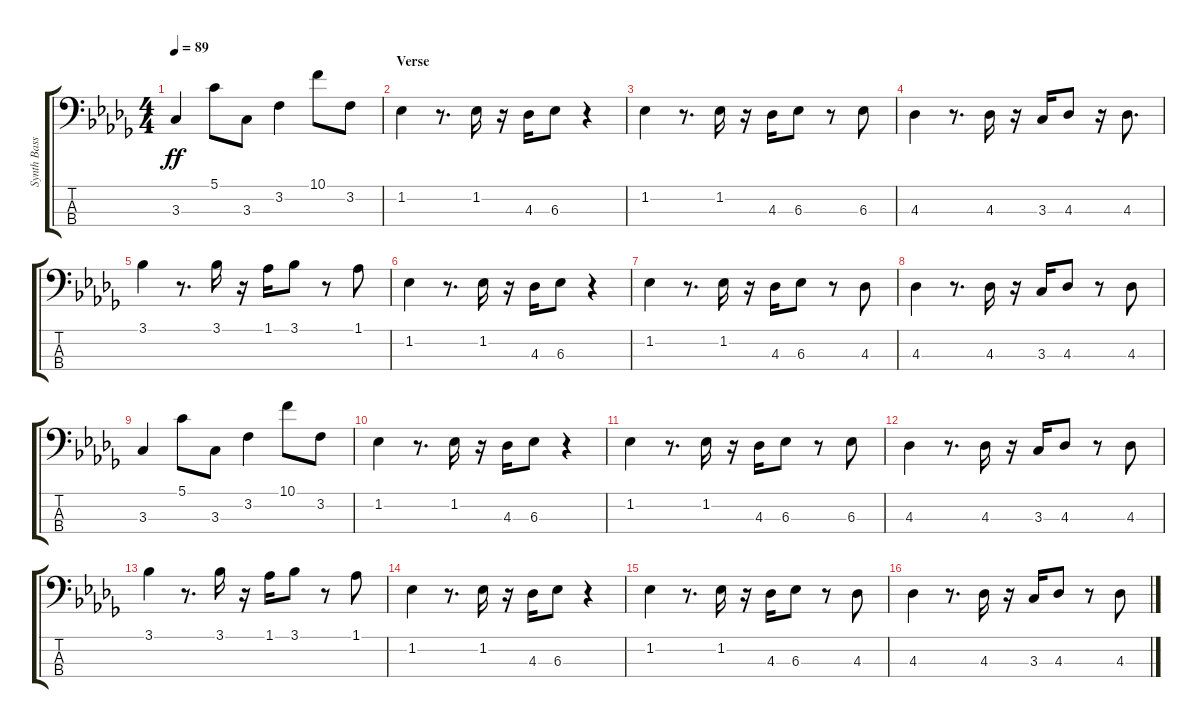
\track ("Synth Bass" "Synth Bass") {instrument synthbass2}
\staff {score tabs}
\tuning (G2 D2 A1 E1) {hide}
\ts (4 4)
\tempo 89
\clef f4
\ks bbminor
3.3.4{dy ff} 5.1.8 3.3.8 3.2.4 10.1.8 3.2.8 |
\section ("" "Verse")
1.2.4 r.8{d} 1.2.16 r.16 4.3.16 6.3.8 r.4 |
1.2.4 r.8{d} 1.2.16 r.16 4.3.16 6.3.8 r.8 6.3.8 |
4.3.4 r.8{d} 4.3.16 r.16 3.3.16 4.3.8 r.16 4.3.8{d} |
3.1.4 r.8{d} 3.1.16 r.16 1.1.16 3.1.8 r.8 1.1.8 |
1.2.4 r.8{d} 1.2.16 r.16 4.3.16 6.3.8 r.4 |
1.2.4 r.8{d} 1.2.16 r.16 4.3.16 6.3.8 r.8 4.3.8 |
4.3.4 r.8{d} 4.3.16 r.16 3.3.16 4.3.8 r.8 4.3.8 |
3.3.4 5.1.8 3.3.8 3.2.4 10.1.8 3.2.8 |
1.2.4 r.8{d} 1.2.16 r.16 4.3.16 6.3.8 r.4 |
1.2.4 r.8{d} 1.2.16 r.16 4.3.16 6.3.8 r.8 6.3.8 |
4.3.4 r.8{d} 4.3.16 r.16 3.3.16 4.3.8 r.8 4.3.8 |
3.1.4 r.8{d} 3.1.16 r.16 1.1.16 3.1.8 r.8 1.1.8 |
1.2.4 r.8{d} 1.2.16 r.16 4.3.16 6.3.8 r.4 |
1.2.4 r.8{d} 1.2.16 r.16 4.3.16 6.3.8 r.8 4.3.8 |
4.3.4 r.8{d} 4.3.16 r.16 3.3.16 4.3.8 r.8 4.3.8
